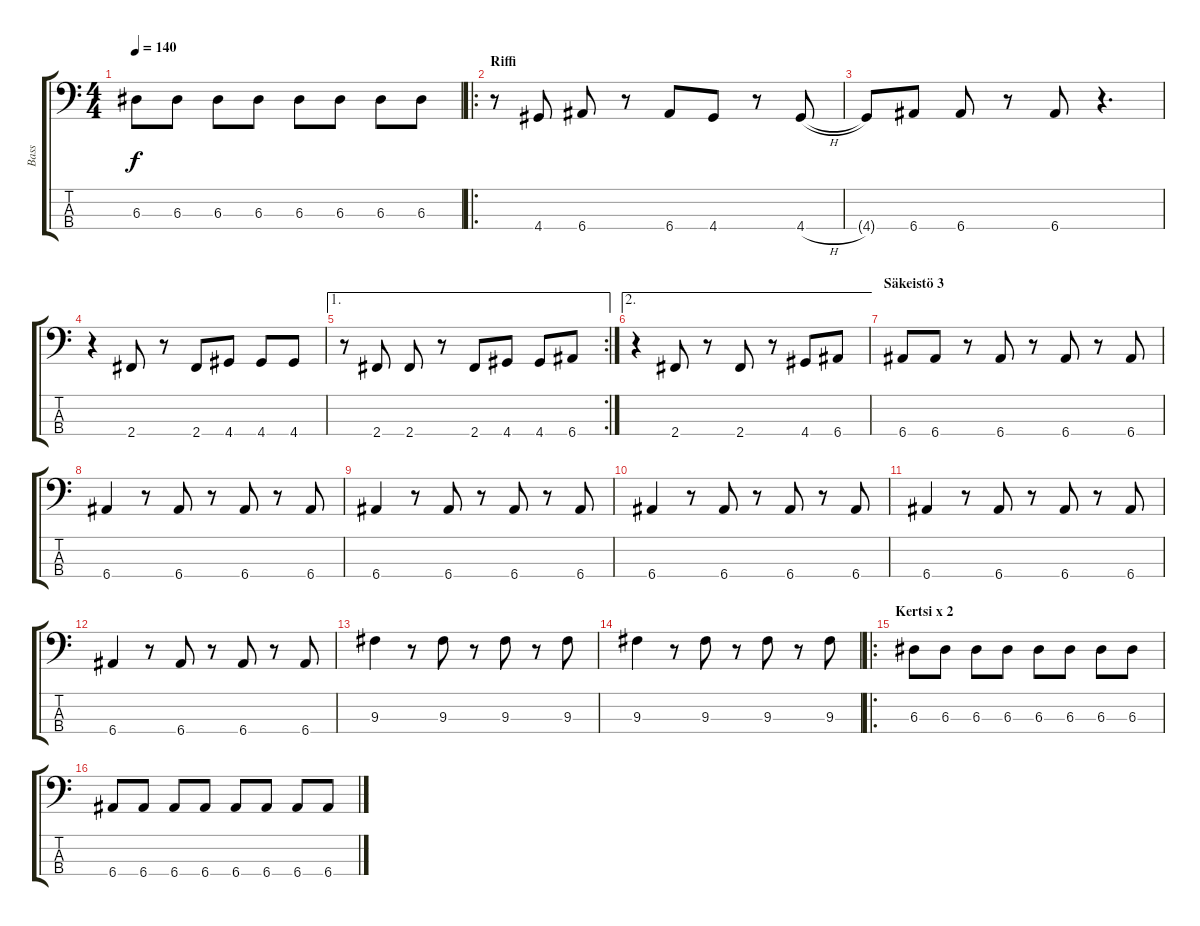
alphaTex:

\track ("Bass" "Bass") {instrument electricbassfinger}
\staff {score tabs}
\tuning (G2 D2 A1 E1) {hide}
\ts (4 4)
\tempo 140
\clef f4
\ks c
6.3.8{dy f} 6.3.8 6.3.8 6.3.8 6.3.8 6.3.8 6.3.8 6.3.8 |
\ro
\section ("" "Riffi")
r.8 4.4.8 6.4.8 r.8 6.4.8 4.4.8 r.8 4.4{h}.8 |
4.4{t}.8 6.4.8 6.4.8 r.8 6.4.8 r.4{d} |
r.4 2.4.8 r.8 2.4.8 4.4.8 4.4.8 4.4.8 |
\ae 1
\rc 2
r.8 2.4.8 2.4.8 r.8 2.4.8 4.4.8 4.4.8 6.4.8 |
\ae 2
r.4 2.4.8 r.8 2.4.8 r.8 4.4.8 6.4.8 |
\section ("" "Säkeistö 3")
6.4.8 6.4.8 r.8 6.4.8 r.8 6.4.8 r.8 6.4.8 |
6.4.4 r.8 6.4.8 r.8 6.4.8 r.8 6.4.8 |
6.4.4 r.8 6.4.8 r.8 6.4.8 r.8 6.4.8 |
6.4.4 r.8 6.4.8 r.8 6.4.8 r.8 6.4.8 |
6.4.4 r.8 6.4.8 r.8 6.4.8 r.8 6.4.8 |
6.4.4 r.8 6.4.8 r.8 6.4.8 r.8 6.4.8 |
9.3.4 r.8 9.3.8 r.8 9.3.8 r.8 9.3.8 |
9.3.4 r.8 9.3.8 r.8 9.3.8 r.8 9.3.8 |
\ro
\section ("" "Kertsi x 2")
6.3.8 6.3.8 6.3.8 6.3.8 6.3.8 6.3.8 6.3.8 6.3.8 |
6.4.8 6.4.8 6.4.8 6.4.8 6.4.8 6.4.8 6.4.8 6.4.8
